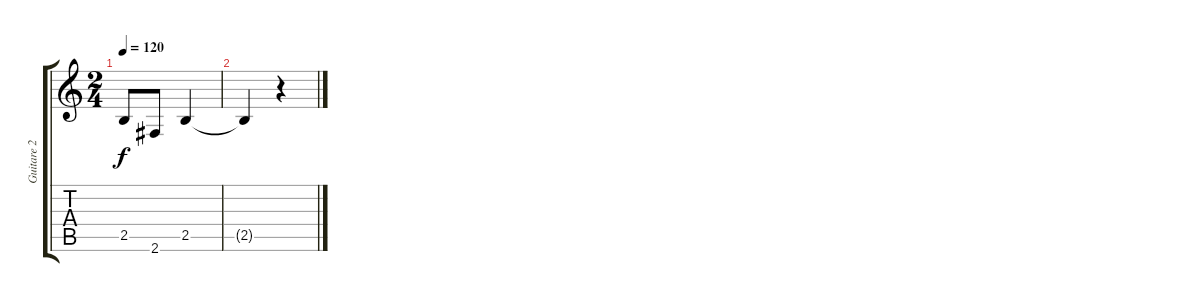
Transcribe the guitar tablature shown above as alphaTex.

\track ("Guitare 2" "Guitare 2") {instrument acousticguitarnylon}
\staff {score tabs}
\tuning (E4 B3 G3 D3 A2 E2) {hide}
\ts (2 4)
\tempo 120
\clef g2
\ks c
2.5.8{dy f} 2.6.8 2.5.4 |
2.5{t}.4 r.4
